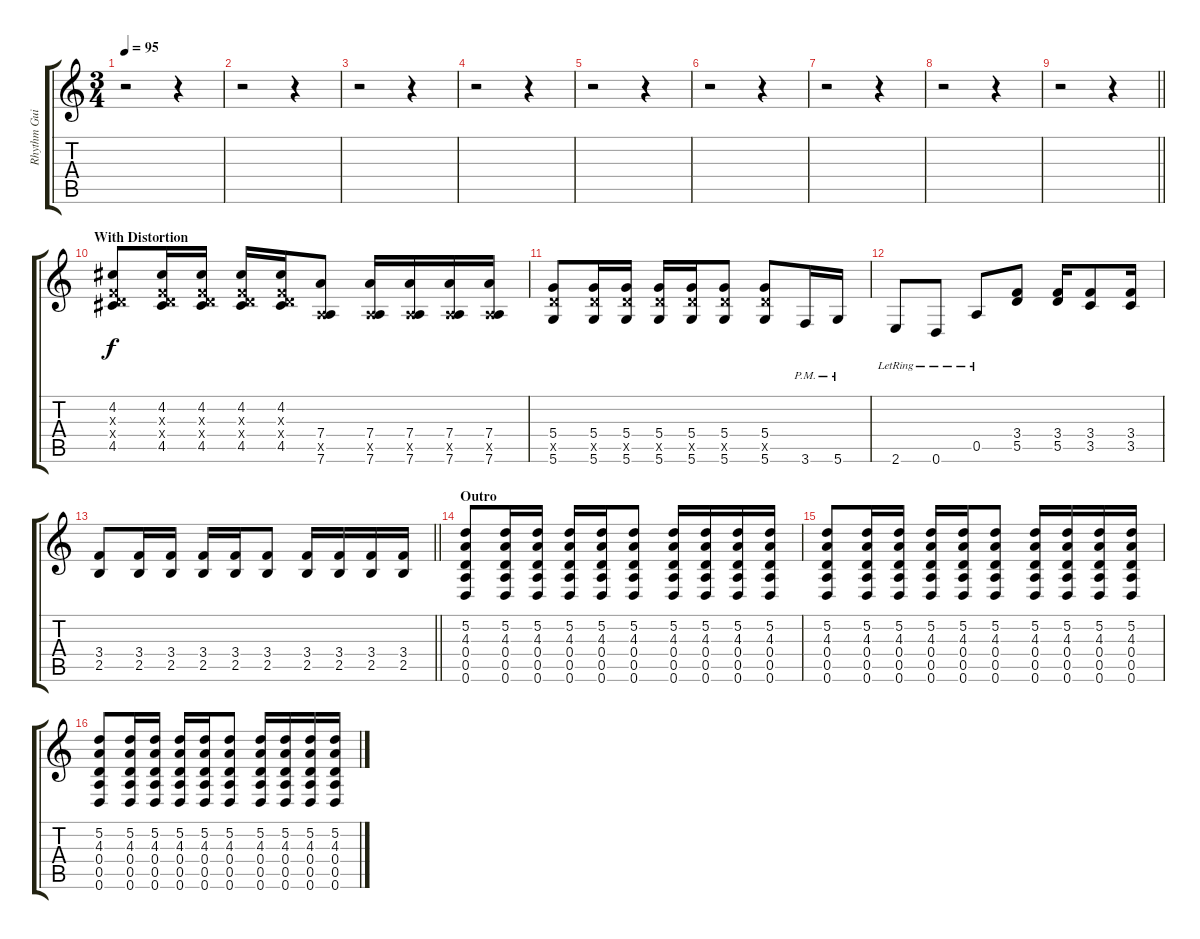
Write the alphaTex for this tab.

\track ("Rhythm Guitar 2" "Rhythm Gui") {instrument distortionguitar}
\staff {score tabs}
\tuning (E4 A3 F3 D3 A2 D2) {hide}
\ts (3 4)
\tempo 95
\clef g2
\ks c
r.2{dy f} r.4 |
r.2 r.4 |
r.2 r.4 |
r.2 r.4 |
r.2 r.4 |
r.2 r.4 |
r.2 r.4 |
r.2 r.4 |
\barLineRight lightlight
r.2 r.4 |
\section ("" "With Distortion")
(4.2 0.3{x} 0.4{x} 4.5).8 (4.2 0.3{x} 0.4{x} 4.5).16 (4.2 0.3{x} 0.4{x} 4.5).16 (4.2 0.3{x} 0.4{x} 4.5).16 (4.2 0.3{x} 0.4{x} 4.5).16 (7.4 0.5{x} 7.6).8 (7.4 0.5{x} 7.6).16 (7.4 0.5{x} 7.6).16 (7.4 0.5{x} 7.6).16 (7.4 0.5{x} 7.6).16 |
(5.4 5.5{x} 5.6).8 (5.4 5.5{x} 5.6).16 (5.4 5.5{x} 5.6).16 (5.4 5.5{x} 5.6).16 (5.4 5.5{x} 5.6).16 (5.4 5.5{x} 5.6).8 (5.4 5.5{x} 5.6).8 3.6{pm}.16 5.6{pm}.16 |
2.6{lr}.8 0.6{lr}.8 0.5{lr}.8 (3.4 5.5).8 (3.4 5.5).16 (3.4 3.5).8 (3.4 3.5).16 |
\barLineRight lightlight
(3.4 2.5).8 (3.4 2.5).16 (3.4 2.5).16 (3.4 2.5).16 (3.4 2.5).16 (3.4 2.5).8 (3.4 2.5).16 (3.4 2.5).16 (3.4 2.5).16 (3.4 2.5).16 |
\section ("" "Outro")
(5.2 4.3 0.4 0.5 0.6).8 (5.2 4.3 0.4 0.5 0.6).16 (5.2 4.3 0.4 0.5 0.6).16 (5.2 4.3 0.4 0.5 0.6).16 (5.2 4.3 0.4 0.5 0.6).16 (5.2 4.3 0.4 0.5 0.6).8 (5.2 4.3 0.4 0.5 0.6).16 (5.2 4.3 0.4 0.5 0.6).16 (5.2 4.3 0.4 0.5 0.6).16 (5.2 4.3 0.4 0.5 0.6).16 |
(5.2 4.3 0.4 0.5 0.6).8 (5.2 4.3 0.4 0.5 0.6).16 (5.2 4.3 0.4 0.5 0.6).16 (5.2 4.3 0.4 0.5 0.6).16 (5.2 4.3 0.4 0.5 0.6).16 (5.2 4.3 0.4 0.5 0.6).8 (5.2 4.3 0.4 0.5 0.6).16 (5.2 4.3 0.4 0.5 0.6).16 (5.2 4.3 0.4 0.5 0.6).16 (5.2 4.3 0.4 0.5 0.6).16 |
(5.2 4.3 0.4 0.5 0.6).8 (5.2 4.3 0.4 0.5 0.6).16 (5.2 4.3 0.4 0.5 0.6).16 (5.2 4.3 0.4 0.5 0.6).16 (5.2 4.3 0.4 0.5 0.6).16 (5.2 4.3 0.4 0.5 0.6).8 (5.2 4.3 0.4 0.5 0.6).16 (5.2 4.3 0.4 0.5 0.6).16 (5.2 4.3 0.4 0.5 0.6).16 (5.2 4.3 0.4 0.5 0.6).16
